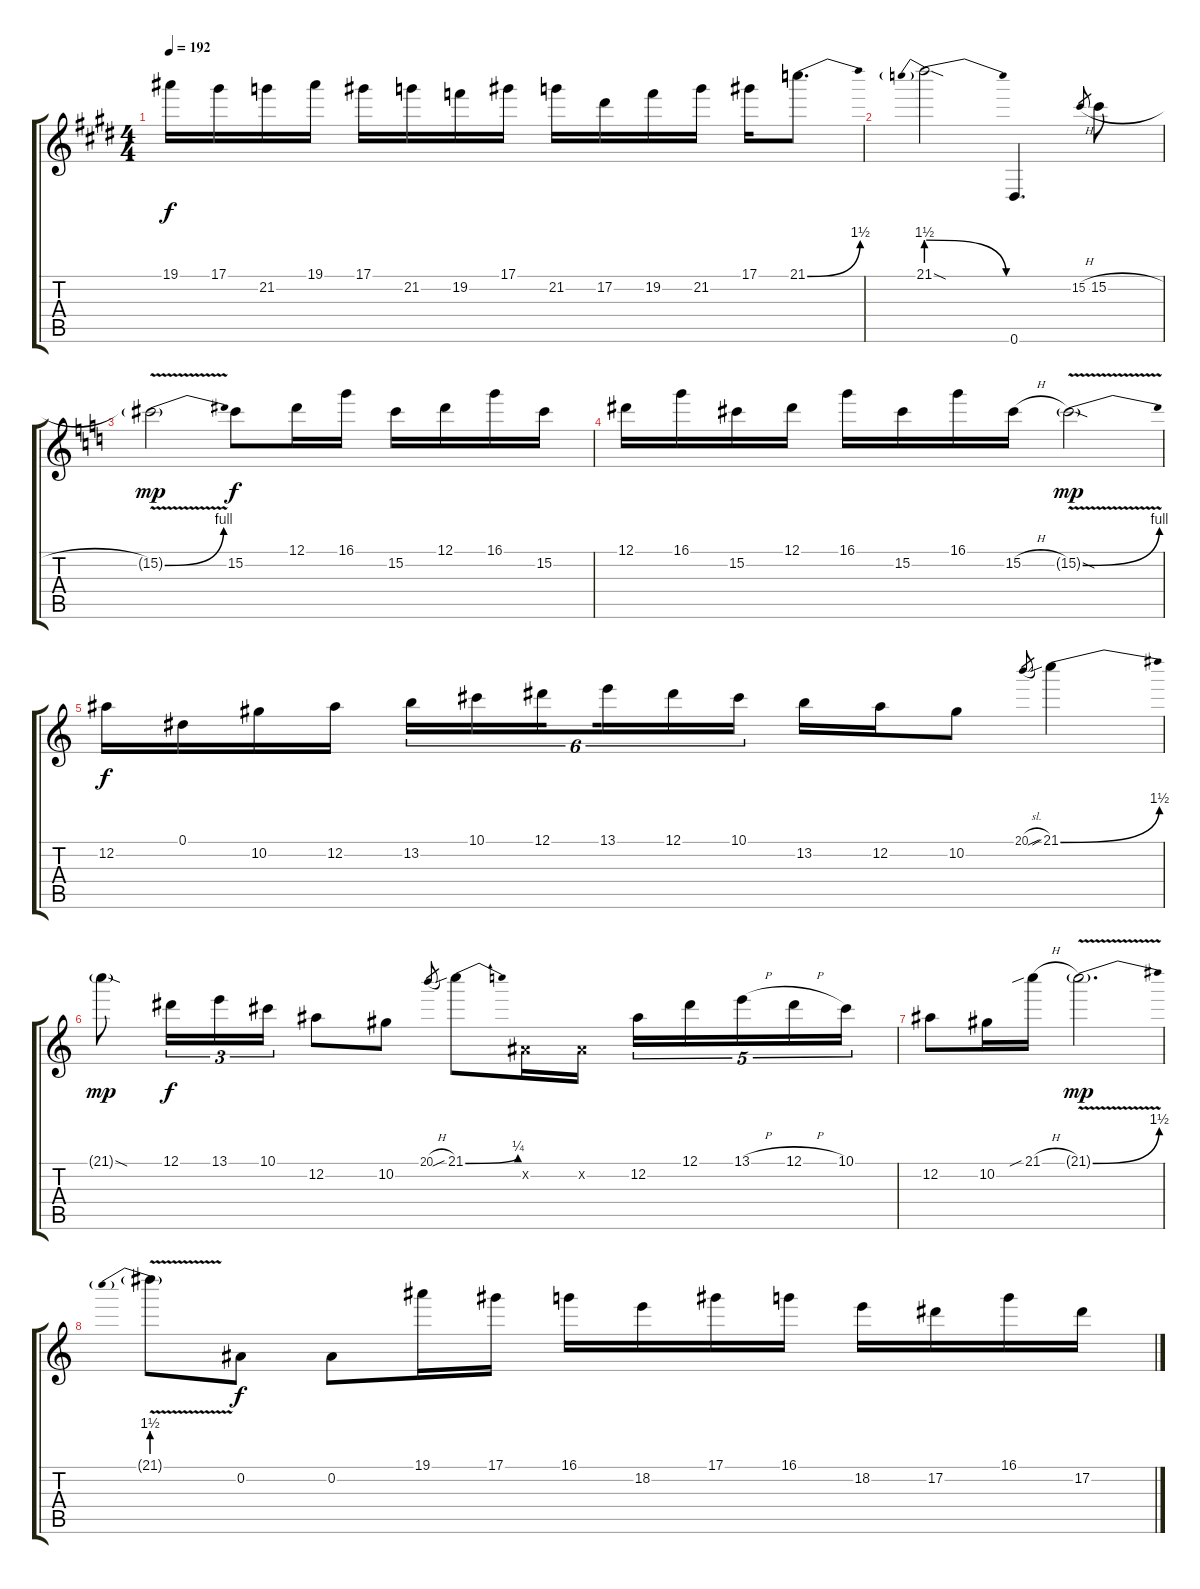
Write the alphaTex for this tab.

\track "" {instrument overdrivenguitar}
\staff {score tabs}
\tuning (Eb4 Bb3 Gb3 Db3 Ab2 Eb2) {hide}
\ts (4 4)
\tempo 192
\clef g2
\ks c#minor
19.1.16{dy f} 17.1.16 21.2.16 19.1.16 17.1.16 21.2.16 19.2.16 17.1.16 21.2.16 17.2.16 19.2.16 21.2.16 17.1.16 21.1{be (bend 0 0 60 6)}.8{d} |
21.1{be (prebendrelease 0 6 60 0) sod}.2 0.6.4{d} 15.2{h}.8{gr} 15.2{h}.8 |
\ks aminor
15.2{be (bend 0 0 60 4) v g}.2{dy mp} 15.2.8{dy f} 12.1.16 16.1.16 15.2.16 12.1.16 16.1.16 15.2.16 |
12.1.16 16.1.16 15.2.16 12.1.16 16.1.16 15.2.16 16.1.16 15.2{h}.16 15.2{be (bend 0 0 60 4) v sod g}.2{dy mp} |
12.2.16{dy f} 0.1.16 10.2.16 12.2.16 13.2.16{tu (6 4)} 10.1.16{tu (6 4)} 12.1.16{tu (6 4) beam splitsecondary} 13.1.16{tu (6 4)} 12.1.16{tu (6 4)} 10.1.16{tu (6 4)} 13.2.16 12.2.16 10.2.8 20.1{sl}.8{gr} 21.1{be (bend 0 0 60 6) sib}.4 |
21.1{sod g}.8{dy mp} 12.1.16{tu (3 2) dy f} 13.1.16{tu (3 2)} 10.1.16{tu (3 2)} 12.2.8 10.2.8 20.1{h}.8{gr} 21.1{be (bend 0 0 60 1) sib}.8 0.2{x}.16 0.2{x}.16 12.2.16{tu (5 4)} 12.1.16{tu (5 4)} 13.1{h}.16{tu (5 4)} 12.1{h}.16{tu (5 4)} 10.1.16{tu (5 4)} |
12.2.8 10.2.16 21.1{sib h}.16 21.1{be (bend 0 0 60 6) v g}.2{d dy mp} |
21.1{be (prebend 0 6 60 6) v g}.8 0.2.8{dy f} 0.2.8 19.1.16 17.1.16 16.1.16 18.2.16 17.1.16 16.1.16 18.2.16 17.2.16 16.1.16 17.2.16
